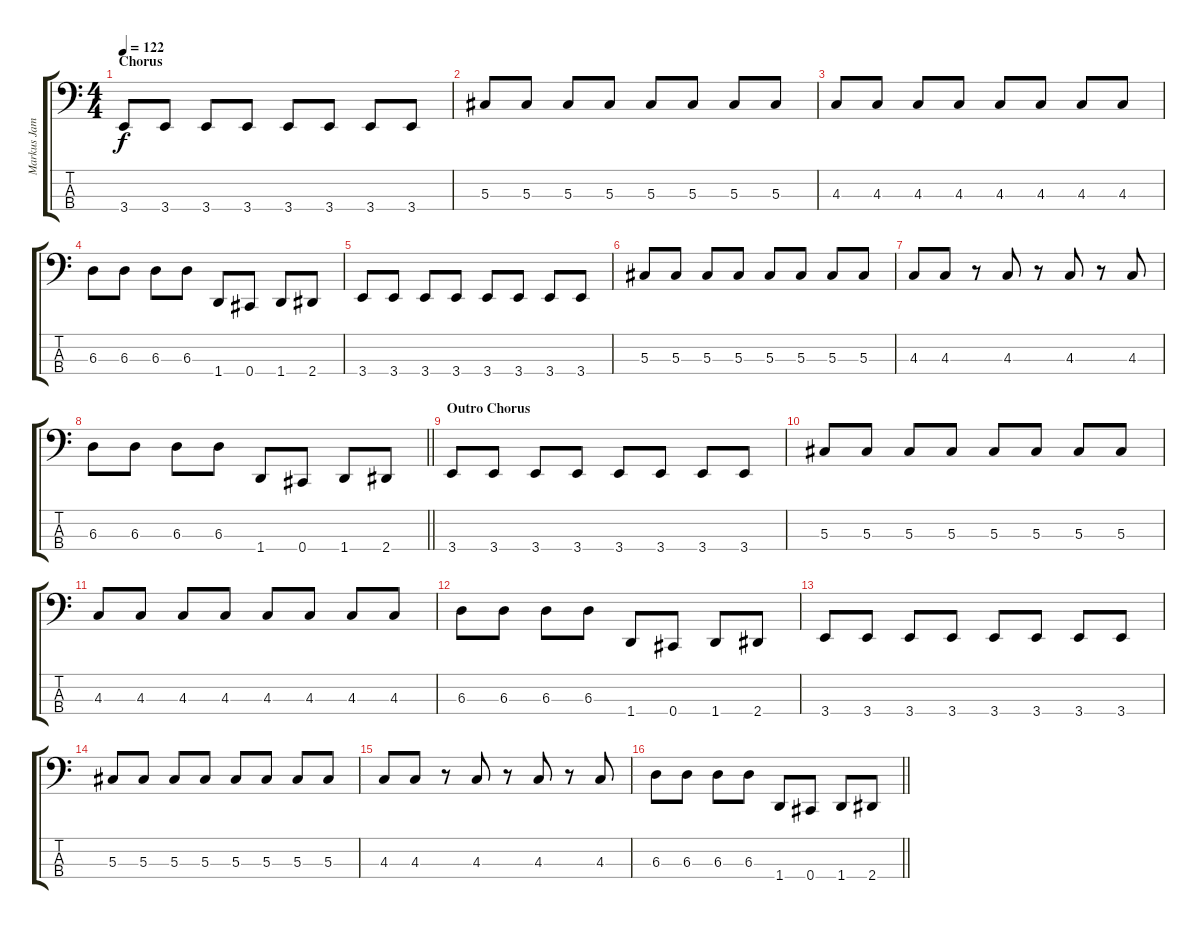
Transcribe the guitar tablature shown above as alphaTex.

\track ("Markus James [Bass]" "Markus Jam") {instrument electricbassfinger}
\staff {score tabs}
\tuning (Gb2 Db2 Ab1 Db1) {hide}
\ts (4 4)
\section ("" "Chorus")
\tempo 122
\clef f4
\ks c
3.4.8{dy f} 3.4.8 3.4.8 3.4.8 3.4.8 3.4.8 3.4.8 3.4.8 |
5.3.8 5.3.8 5.3.8 5.3.8 5.3.8 5.3.8 5.3.8 5.3.8 |
4.3.8 4.3.8 4.3.8 4.3.8 4.3.8 4.3.8 4.3.8 4.3.8 |
6.3.8 6.3.8 6.3.8 6.3.8 1.4.8 0.4.8 1.4.8 2.4.8 |
3.4.8 3.4.8 3.4.8 3.4.8 3.4.8 3.4.8 3.4.8 3.4.8 |
5.3.8 5.3.8 5.3.8 5.3.8 5.3.8 5.3.8 5.3.8 5.3.8 |
4.3.8 4.3.8 r.8 4.3.8 r.8 4.3.8 r.8 4.3.8 |
\barLineRight lightlight
6.3.8 6.3.8 6.3.8 6.3.8 1.4.8 0.4.8 1.4.8 2.4.8 |
\section ("" "Outro Chorus")
3.4.8 3.4.8 3.4.8 3.4.8 3.4.8 3.4.8 3.4.8 3.4.8 |
5.3.8 5.3.8 5.3.8 5.3.8 5.3.8 5.3.8 5.3.8 5.3.8 |
4.3.8 4.3.8 4.3.8 4.3.8 4.3.8 4.3.8 4.3.8 4.3.8 |
6.3.8 6.3.8 6.3.8 6.3.8 1.4.8 0.4.8 1.4.8 2.4.8 |
3.4.8 3.4.8 3.4.8 3.4.8 3.4.8 3.4.8 3.4.8 3.4.8 |
5.3.8 5.3.8 5.3.8 5.3.8 5.3.8 5.3.8 5.3.8 5.3.8 |
4.3.8 4.3.8 r.8 4.3.8 r.8 4.3.8 r.8 4.3.8 |
\barLineRight lightlight
6.3.8 6.3.8 6.3.8 6.3.8 1.4.8 0.4.8 1.4.8 2.4.8
